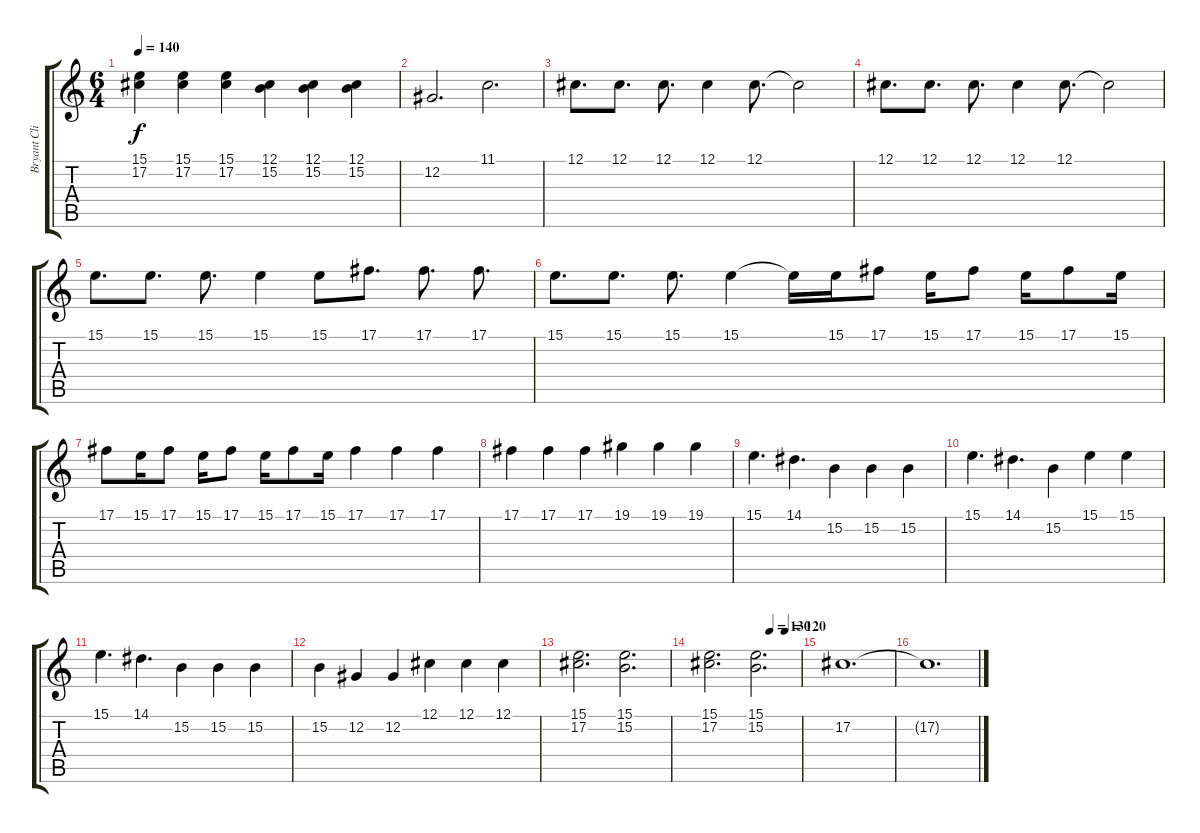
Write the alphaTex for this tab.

\track ("Bryant Clifford Meyer" "Bryant Cli") {instrument fx1rain}
\staff {score tabs}
\tuning (Db4 Ab3 E3 B2 Gb2 B1) {hide}
\ts (6 4)
\tempo 140
\clef g2
\ks c
(15.1 17.2).4{dy f} (15.1 17.2).4 (15.1 17.2).4 (12.1 15.2).4 (12.1 15.2).4 (12.1 15.2).4 |
12.2.2{d} 11.1.2{d} |
12.1.8{d} 12.1.8{d} 12.1.8{d} 12.1.4 12.1.8{d} 12.1{t}.2 |
12.1.8{d} 12.1.8{d} 12.1.8{d} 12.1.4 12.1.8{d} 12.1{t}.2 |
15.1.8{d} 15.1.8{d} 15.1.8{d} 15.1.4 15.1.8 17.1.8{d} 17.1.8{d} 17.1.8{d} |
15.1.8{d} 15.1.8{d} 15.1.8{d} 15.1.4 15.1{t}.16 15.1.16 17.1.8 15.1.16 17.1.8 15.1.16 17.1.8 15.1.16 |
17.1.8 15.1.16 17.1.8 15.1.16 17.1.8 15.1.16 17.1.8 15.1.16 17.1.4 17.1.4 17.1.4 |
17.1.4 17.1.4 17.1.4 19.1.4 19.1.4 19.1.4 |
15.1.4{d} 14.1.4{d} 15.2.4 15.2.4 15.2.4 |
15.1.4{d} 14.1.4{d} 15.2.4 15.1.4 15.1.4 |
15.1.4{d} 14.1.4{d} 15.2.4 15.2.4 15.2.4 |
15.2.4 12.2.4 12.2.4 12.1.4 12.1.4 12.1.4 |
(15.1 17.2).2{d} (15.1 15.2).2{d} |
\tempo (130 0.6666666666666666)
\tempo (120 0.8333333333333334)
(15.1 17.2).2{d} (15.1 15.2).2{d} |
17.2.1{d} |
17.2{t}.1{d}
